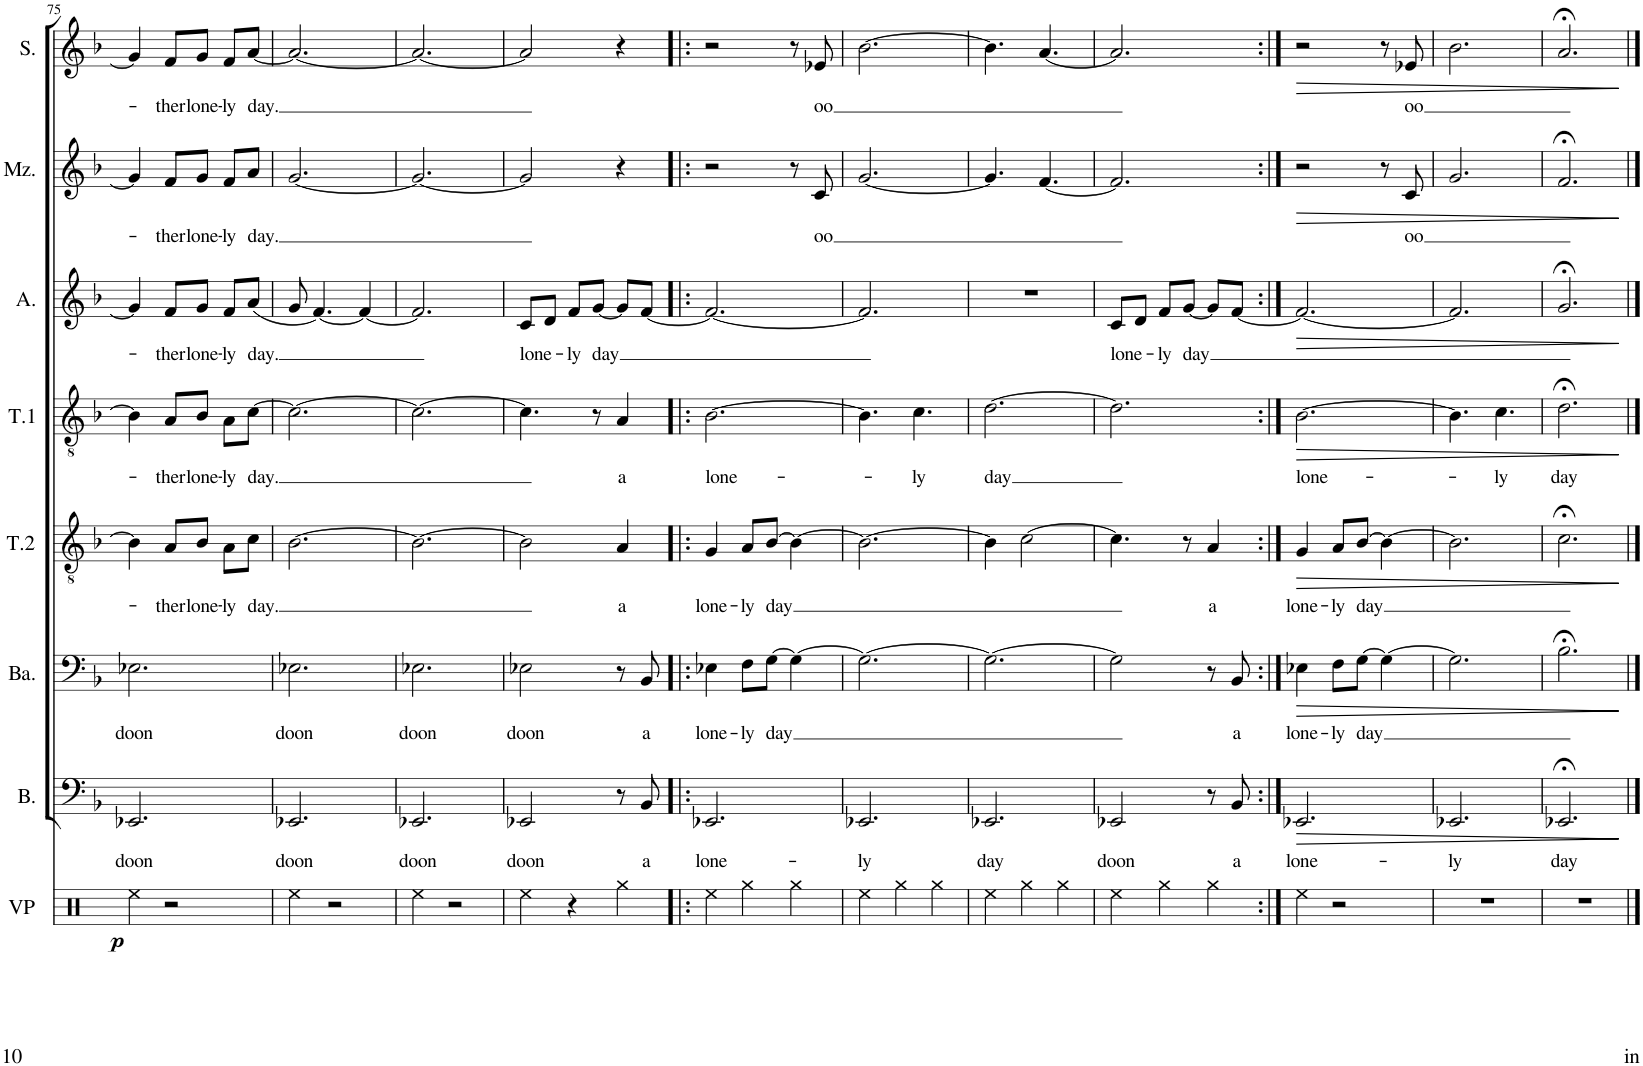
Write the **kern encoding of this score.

**kern	**dynam	**kern	**text	**dynam	**kern	**text	**dynam	**kern	**text	**dynam	**kern	**text	**dynam	**kern	**text	**dynam	**kern	**text	**dynam	**kern	**text	**dynam
*part8	*part8	*part7	*part7	*part7	*part6	*part6	*part6	*part5	*part5	*part5	*part4	*part4	*part4	*part3	*part3	*part3	*part2	*part2	*part2	*part1	*part1	*part1
*staff8	*staff8	*staff7	*staff7	*staff7	*staff6	*staff6	*staff6	*staff5	*staff5	*staff5	*staff4	*staff4	*staff4	*staff3	*staff3	*staff3	*staff2	*staff2	*staff2	*staff1	*staff1	*staff1
*I"Vocal Percussion	*	*I"Bas	*	*	*I"Bariton	*	*	*I"Tenor 2	*	*	*I"Tenor 1	*	*	*I"Alt	*	*	*I"Mezzo	*	*	*I"Sopraan	*	*
*I'VP	*	*I'B.	*	*	*I'Ba.	*	*	*I'T.2	*	*	*I'T.1	*	*	*I'A.	*	*	*I'Mz.	*	*	*I'S.	*	*
!!LO:PB:g=z
*clefX	*	*clefF4	*	*	*clefF4	*	*	*clefGv2	*	*	*clefGv2	*	*	*clefG2	*	*	*clefG2	*	*	*clefG2	*	*
*k[]	*	*k[b-]	*	*	*k[b-]	*	*	*k[b-]	*	*	*k[b-]	*	*	*k[b-]	*	*	*k[b-]	*	*	*k[b-]	*	*
*M3/4	*	*M3/4	*	*	*M3/4	*	*	*M3/4	*	*	*M3/4	*	*	*M3/4	*	*	*M3/4	*	*	*M3/4	*	*
=75	=75	=75	=75	=75	=75	=75	=75	=75	=75	=75	=75	=75	=75	=75	=75	=75	=75	=75	=75	=75	=75	=75
!	!LO:DY:b	!	!LO:LY:b	!	!	!LO:LY:b	!	!	!	!	!	!	!	!	!	!	!	!	!	!	!	!
4Ree\	p	2.EE-X/	doon	.	2.E-X\	doon	.	4B-\]	.	.	4B-\]	.	.	4g/]	.	.	4g/]	.	.	4g/]	.	.
!	!	!	!	!	!	!	!	!	!LO:LY:b	!	!	!LO:LY:b	!	!	!LO:LY:b	!	!	!LO:LY:b	!	!	!LO:LY:b	!
2r	.	.	.	.	.	.	.	8A/L	-ther	.	8A/L	-ther	.	8f/L	-ther	.	8f/L	-ther	.	8f/L	-ther	.
!	!	!	!	!	!	!	!	!	!LO:LY:b	!	!	!LO:LY:b	!	!	!LO:LY:b	!	!	!LO:LY:b	!	!	!LO:LY:b	!
.	.	.	.	.	.	.	.	8B-/J	lone-	.	8B-/J	lone-	.	8g/J	lone-	.	8g/J	lone-	.	8g/J	lone-	.
!	!	!	!	!	!	!	!	!	!LO:LY:b	!	!	!LO:LY:b	!	!	!LO:LY:b	!	!	!LO:LY:b	!	!	!LO:LY:b	!
.	.	.	.	.	.	.	.	8A\L	-ly	.	8A\L	-ly	.	8f/L	-ly	.	8f/L	-ly	.	8f/L	-ly	.
!	!	!	!	!	!	!	!	!	!LO:LY:b	!	!	!LO:LY:b	!	!	!LO:LY:b	!	!	!LO:LY:b	!	!	!LO:LY:b	!
.	.	.	.	.	.	.	.	8c\J	day.	.	[8c\J	day.	.	(8a/J	day.	.	8a/J	day.	.	[8a/J	day.	.
=76	=76	=76	=76	=76	=76	=76	=76	=76	=76	=76	=76	=76	=76	=76	=76	=76	=76	=76	=76	=76	=76	=76
!	!	!	!LO:LY:b	!	!	!LO:LY:b	!	!	!	!	!	!	!	!	!	!	!	!	!	!	!	!
4Ree\	.	2.EE-X/	doon	.	2.E-X\	doon	.	[2.B-\	.	.	2.c\_	.	.	8g/	.	.	[2.g/	.	.	2.a/_	.	.
.	.	.	.	.	.	.	.	.	.	.	.	.	.	[4.f/)	.	.	.	.	.	.	.	.
2r	.	.	.	.	.	.	.	.	.	.	.	.	.	.	.	.	.	.	.	.	.	.
.	.	.	.	.	.	.	.	.	.	.	.	.	.	4f/_	.	.	.	.	.	.	.	.
=77	=77	=77	=77	=77	=77	=77	=77	=77	=77	=77	=77	=77	=77	=77	=77	=77	=77	=77	=77	=77	=77	=77
!	!	!	!LO:LY:b	!	!	!LO:LY:b	!	!	!	!	!	!	!	!	!	!	!	!	!	!	!	!
4Ree\	.	2.EE-X/	doon	.	2.E-X\	doon	.	2.B-\_	.	.	2.c\_	.	.	2.f/]	.	.	2.g/_	.	.	2.a/_	.	.
2r	.	.	.	.	.	.	.	.	.	.	.	.	.	.	.	.	.	.	.	.	.	.
=78	=78	=78	=78	=78	=78	=78	=78	=78	=78	=78	=78	=78	=78	=78	=78	=78	=78	=78	=78	=78	=78	=78
!	!	!	!LO:LY:b	!	!	!LO:LY:b	!	!	!	!	!	!	!	!	!LO:LY:b	!	!	!	!	!	!	!
4Ree\	.	2EE-X/	doon	.	2E-X\	doon	.	2B-\]	.	.	4.c\]	.	.	8c/L	lone-	.	2g/]	.	.	2a/]	.	.
.	.	.	.	.	.	.	.	.	.	.	.	.	.	8d/J	.	.	.	.	.	.	.	.
!	!	!	!	!	!	!	!	!	!	!	!	!	!	!	!LO:LY:b	!	!	!	!	!	!	!
4r	.	.	.	.	.	.	.	.	.	.	.	.	.	8f/L	-ly	.	.	.	.	.	.	.
!	!	!	!	!	!	!	!	!	!	!	!	!	!	!	!LO:LY:b	!	!	!	!	!	!	!
.	.	.	.	.	.	.	.	.	.	.	8r	.	.	[8g/J	day	.	.	.	.	.	.	.
!	!	!	!	!	!	!	!	!	!LO:LY:b	!	!	!LO:LY:b	!	!	!	!	!	!	!	!	!	!
4Rgg\	.	8r	.	.	8r	.	.	4A/	a	.	4A/	a	.	8g/L]	.	.	4r	.	.	4r	.	.
!	!	!	!LO:LY:b	!	!	!LO:LY:b	!	!	!	!	!	!	!	!	!	!	!	!	!	!	!	!
.	.	8BB-/	a	.	8BB-/	a	.	.	.	.	.	.	.	[8f/J	.	.	.	.	.	.	.	.
=79!|:	=79!|:	=79!|:	=79!|:	=79!|:	=79!|:	=79!|:	=79!|:	=79!|:	=79!|:	=79!|:	=79!|:	=79!|:	=79!|:	=79!|:	=79!|:	=79!|:	=79!|:	=79!|:	=79!|:	=79!|:	=79!|:	=79!|:
!	!	!	!LO:LY:b	!	!	!LO:LY:b	!	!	!LO:LY:b	!	!	!LO:LY:b	!	!	!	!	!	!	!	!	!	!
4Ree\	.	2.EE-X/	lone-	.	4E-X\	lone-	.	4G/	lone-	.	[2.B-\	lone-	.	2.f/_	.	.	2r	.	.	2r	.	.
!	!	!	!	!	!	!LO:LY:b	!	!	!LO:LY:b	!	!	!	!	!	!	!	!	!	!	!	!	!
4Rgg\	.	.	.	.	8F\L	-ly	.	8A/L	-ly	.	.	.	.	.	.	.	.	.	.	.	.	.
!	!	!	!	!	!	!LO:LY:b	!	!	!LO:LY:b	!	!	!	!	!	!	!	!	!	!	!	!	!
.	.	.	.	.	[8G\J	day	.	[8B-/J	day	.	.	.	.	.	.	.	.	.	.	.	.	.
4Rgg\	.	.	.	.	4G\_	.	.	4B-\_	.	.	.	.	.	.	.	.	8r	.	.	8r	.	.
!	!	!	!	!	!	!	!	!	!	!	!	!	!	!	!	!	!	!LO:LY:b	!	!	!LO:LY:b	!
.	.	.	.	.	.	.	.	.	.	.	.	.	.	.	.	.	8c/	oo	.	8e-X/	oo	.
=80	=80	=80	=80	=80	=80	=80	=80	=80	=80	=80	=80	=80	=80	=80	=80	=80	=80	=80	=80	=80	=80	=80
!	!	!	!LO:LY:b	!	!	!	!	!	!	!	!	!	!	!	!	!	!	!	!	!	!	!
4Ree\	.	2.EE-X/	-ly	.	2.G\_	.	.	2.B-\_	.	.	4.B-\]	.	.	2.f/]	.	.	[2.g/	.	.	[2.b-\	.	.
4Rgg\	.	.	.	.	.	.	.	.	.	.	.	.	.	.	.	.	.	.	.	.	.	.
!	!	!	!	!	!	!	!	!	!	!	!	!LO:LY:b	!	!	!	!	!	!	!	!	!	!
.	.	.	.	.	.	.	.	.	.	.	4.c\	-ly	.	.	.	.	.	.	.	.	.	.
4Rgg\	.	.	.	.	.	.	.	.	.	.	.	.	.	.	.	.	.	.	.	.	.	.
=81	=81	=81	=81	=81	=81	=81	=81	=81	=81	=81	=81	=81	=81	=81	=81	=81	=81	=81	=81	=81	=81	=81
!	!	!	!LO:LY:b	!	!	!	!	!	!	!	!	!LO:LY:b	!	!	!	!	!	!	!	!	!	!
4Ree\	.	2.EE-X/	day	.	2.G\_	.	.	4B-\]	.	.	[2.d\	day	.	2.r	.	.	4.g/]	.	.	4.b-\]	.	.
4Rgg\	.	.	.	.	.	.	.	[2c\	.	.	.	.	.	.	.	.	.	.	.	.	.	.
.	.	.	.	.	.	.	.	.	.	.	.	.	.	.	.	.	[4.f/	.	.	[4.a/	.	.
4Rgg\	.	.	.	.	.	.	.	.	.	.	.	.	.	.	.	.	.	.	.	.	.	.
=82	=82	=82	=82	=82	=82	=82	=82	=82	=82	=82	=82	=82	=82	=82	=82	=82	=82	=82	=82	=82	=82	=82
!	!	!	!LO:LY:b	!	!	!	!	!	!	!	!	!	!	!	!LO:LY:b	!	!	!	!	!	!	!
4Ree\	.	2EE-X/	doon	.	2G\]	.	.	4.c\]	.	.	2.d\]	.	.	8c/L	lone-	.	2.f/]	.	.	2.a/]	.	.
.	.	.	.	.	.	.	.	.	.	.	.	.	.	8d/J	.	.	.	.	.	.	.	.
!	!	!	!	!	!	!	!	!	!	!	!	!	!	!	!LO:LY:b	!	!	!	!	!	!	!
4Rgg\	.	.	.	.	.	.	.	.	.	.	.	.	.	8f/L	-ly	.	.	.	.	.	.	.
!	!	!	!	!	!	!	!	!	!	!	!	!	!	!	!LO:LY:b	!	!	!	!	!	!	!
.	.	.	.	.	.	.	.	8r	.	.	.	.	.	[8g/J	day	.	.	.	.	.	.	.
!	!	!	!	!	!	!	!	!	!LO:LY:b	!	!	!	!	!	!	!	!	!	!	!	!	!
4Rgg\	.	8r	.	.	8r	.	.	4A/	a	.	.	.	.	8g/L]	.	.	.	.	.	.	.	.
!	!	!	!LO:LY:b	!	!	!LO:LY:b	!	!	!	!	!	!	!	!	!	!	!	!	!	!	!	!
.	.	8BB-/	a	.	8BB-/	a	.	.	.	.	.	.	.	[8f/J	.	.	.	.	.	.	.	.
=83:|!	=83:|!	=83:|!	=83:|!	=83:|!	=83:|!	=83:|!	=83:|!	=83:|!	=83:|!	=83:|!	=83:|!	=83:|!	=83:|!	=83:|!	=83:|!	=83:|!	=83:|!	=83:|!	=83:|!	=83:|!	=83:|!	=83:|!
!	!	!	!LO:LY:b	!LO:HP:b	!	!LO:LY:b	!LO:HP:b	!	!LO:LY:b	!LO:HP:b	!	!LO:LY:b	!LO:HP:b	!	!	!LO:HP:b	!	!	!LO:HP:b	!	!	!LO:HP:b
4Ree\	.	2.EE-X/	lone-	>	4E-X\	lone-	>	4G/	lone-	>	[2.B-\	lone-	>	2.f/_	.	>	2r	.	>	2r	.	>
!	!	!	!	!	!	!LO:LY:b	!	!	!LO:LY:b	!	!	!	!	!	!	!	!	!	!	!	!	!
2r	.	.	.	.	8F\L	-ly	.	8A/L	-ly	.	.	.	.	.	.	.	.	.	.	.	.	.
!	!	!	!	!	!	!LO:LY:b	!	!	!LO:LY:b	!	!	!	!	!	!	!	!	!	!	!	!	!
.	.	.	.	.	[8G\J	day	.	[8B-/J	day	.	.	.	.	.	.	.	.	.	.	.	.	.
.	.	.	.	.	4G\_	.	.	4B-\_	.	.	.	.	.	.	.	.	8r	.	.	8r	.	.
!	!	!	!	!	!	!	!	!	!	!	!	!	!	!	!	!	!	!LO:LY:b	!	!	!LO:LY:b	!
.	.	.	.	.	.	.	.	.	.	.	.	.	.	.	.	.	8c/	oo	.	8e-X/	oo	.
=84	=84	=84	=84	=84	=84	=84	=84	=84	=84	=84	=84	=84	=84	=84	=84	=84	=84	=84	=84	=84	=84	=84
!	!	!	!LO:LY:b	!	!	!	!	!	!	!	!	!	!	!	!	!	!	!	!	!	!	!
2.r	.	2.EE-X/	-ly	.	2.G\]	.	.	2.B-\]	.	.	4.B-\]	.	.	2.f/]	.	.	2.g/	.	.	2.b-\	.	.
!	!	!	!	!	!	!	!	!	!	!	!	!LO:LY:b	!	!	!	!	!	!	!	!	!	!
.	.	.	.	.	.	.	.	.	.	.	4.c\	-ly	.	.	.	.	.	.	.	.	.	.
=85	=85	=85	=85	=85	=85	=85	=85	=85	=85	=85	=85	=85	=85	=85	=85	=85	=85	=85	=85	=85	=85	=85
!	!	!	!LO:LY:b	!	!	!	!	!	!	!	!	!LO:LY:b	!	!	!	!	!	!	!	!	!	!
2.r	.	2.EE-X;</	day	.	2.B-;<\	.	.	2.c;<\	.	.	2.d;<\	day	.	2.g;</	.	.	2.f;</	.	.	2.a;</	.	.
.	.	.	.	]	.	.	]	.	.	]	.	.	]	.	.	]	.	.	]	.	.	]
==	==	==	==	==	==	==	==	==	==	==	==	==	==	==	==	==	==	==	==	==	==	==
*-	*-	*-	*-	*-	*-	*-	*-	*-	*-	*-	*-	*-	*-	*-	*-	*-	*-	*-	*-	*-	*-	*-
